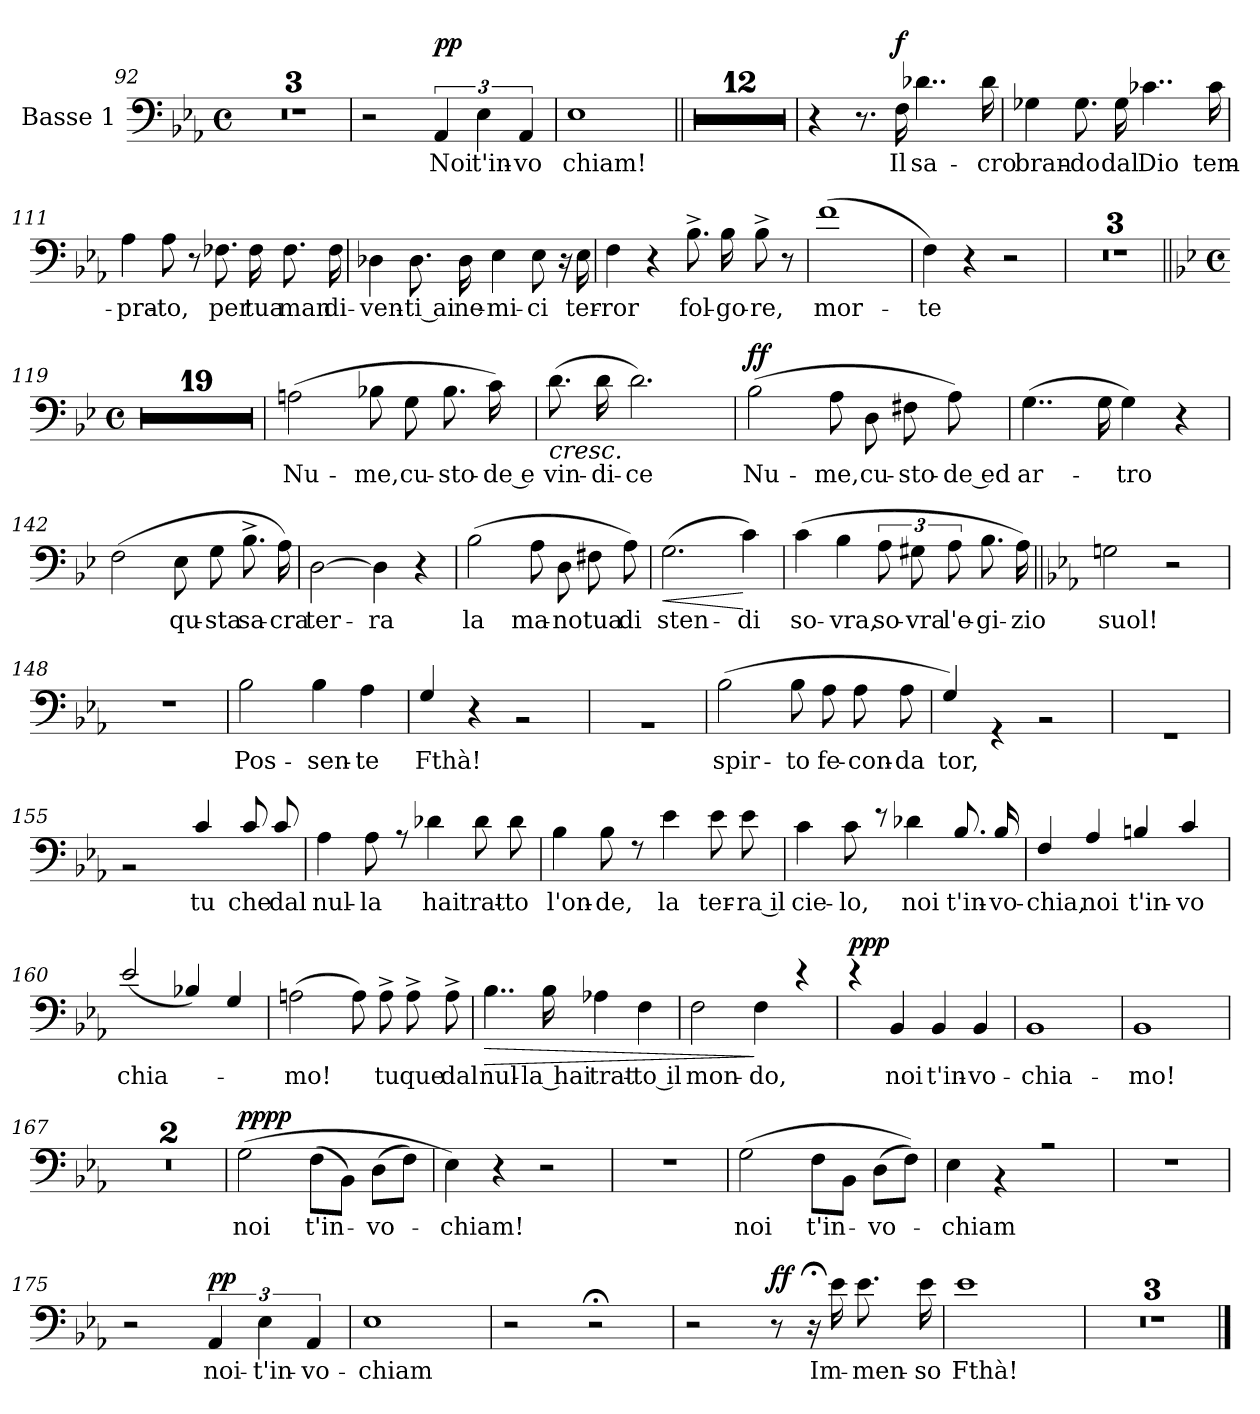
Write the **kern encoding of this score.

**kern	**text	**dynam
*part1	*part1	*part1
*staff1	*staff1	*staff1
*I"Basse 1	*	*
*I'B1	*	*
*clefF4	*	*
*k[b-e-a-]	*	*
*M4/4	*	*
*met(c)	*	*
=92	=92	=92
1r	.	.
!!LO:PB:g=z
=93	=93	=93
1r	.	.
=94	=94	=94
1r	.	.
=95	=95	=95
2r	.	.
!	!LO:LY:b:color=#0055FF	!LO:DY:a
6AA-/	Noi	pp
!	!LO:LY:b:color=#0055FF	!
6E-\	t'in-	.
!	!LO:LY:b:color=#0055FF	!
6AA-/	-vo	.
=96	=96	=96
!	!LO:LY:b:color=#0055FF	!
1E-	chiam!	.
!!LO:LB:g=z
=97||	=97||	=97||
1r	.	.
=98	=98	=98
1r	.	.
=99	=99	=99
1r	.	.
=100	=100	=100
1r	.	.
=101	=101	=101
1r	.	.
!!LO:LB:g=z
=102	=102	=102
1r	.	.
=103	=103	=103
1r	.	.
=104	=104	=104
1r	.	.
=105	=105	=105
1r	.	.
!!LO:PB:g=z
=106	=106	=106
1r	.	.
=107	=107	=107
1r	.	.
=108	=108	=108
1r	.	.
=109	=109	=109
4r	.	.
8.r	.	.
!	!LO:LY:b:color=#0055FF	!LO:DY:a
16F\	Il	f
!	!LO:LY:b:color=#0055FF	!
4..d-X\	sa-	.
!	!LO:LY:b:color=#0055FF	!
16d-\	-cro	.
!!LO:LB:g=z
=110	=110	=110
!	!LO:LY:b:color=#0055FF	!
4G-X\	bran-	.
!	!LO:LY:b:color=#0055FF	!
8.G-\	-do	.
!	!LO:LY:b:color=#0055FF	!
16G-\	dal	.
!	!LO:LY:b:color=#0055FF	!
4..c-X\	Dio	.
!	!LO:LY:b:color=#0055FF	!
16c-\	tem-	.
=111	=111	=111
!	!LO:LY:b:color=#0055FF	!
4A-\	-pra-	.
!	!LO:LY:b:color=#0055FF	!
8A-\	-to,	.
8r	.	.
!	!LO:LY:b:color=#0055FF	!
8.F-X\	per	.
!	!LO:LY:b:color=#0055FF	!
16F-\	tua	.
!	!LO:LY:b:color=#0055FF	!
8.F-\	man	.
!	!LO:LY:b:color=#0055FF	!
16F-\	di-	.
=112	=112	=112
!	!LO:LY:b:color=#0055FF	!
4D-X\	-ven-	.
!	!LO:LY:b:color=#0055FF	!
8.D-\	-ti ai	.
!	!LO:LY:b:color=#0055FF	!
16D-\	ne-	.
!	!LO:LY:b:color=#0055FF	!
4E-\	-mi-	.
!	!LO:LY:b:color=#0055FF	!
8E-\	-ci	.
16r	.	.
!	!LO:LY:b:color=#0055FF	!
16E-\	ter-	.
!!LO:LB:g=z
=113	=113	=113
!	!LO:LY:b:color=#0055FF	!
4F\	-ror	.
4r	.	.
!	!LO:LY:b:color=#0055FF	!
8.B-^\	fol-	.
!	!LO:LY:b:color=#0055FF	!
16B-\	-go-	.
!	!LO:LY:b:color=#0055FF	!
8B-^\	-re,	.
8r	.	.
=114	=114	=114
!	!LO:LY:b:color=#0055FF	!
(>1f	mor-	.
=115	=115	=115
!	!LO:LY:b:color=#0055FF	!
4F\)	-te	.
4r	.	.
2r	.	.
!!LO:PB:g=z
=116	=116	=116
1r	.	.
=117	=117	=117
1r	.	.
=118	=118	=118
1r	.	.
=119||	=119||	=119||
*k[b-e-]	*	*
*M4/4	*	*
*met(c)	*	*
1r	.	.
!!LO:LB:g=z
=120	=120	=120
1r	.	.
=121	=121	=121
1r	.	.
=122	=122	=122
1r	.	.
!!LO:LB:g=z
=123	=123	=123
1r	.	.
=124	=124	=124
1r	.	.
=125	=125	=125
1r	.	.
!!LO:LB:g=z
=126	=126	=126
1r	.	.
=127	=127	=127
1r	.	.
=128	=128	=128
1r	.	.
!!LO:PB:g=z
=129	=129	=129
1r	.	.
=130	=130	=130
1r	.	.
=131	=131	=131
1r	.	.
!!LO:LB:g=z
=132	=132	=132
1r	.	.
=133	=133	=133
1r	.	.
=134	=134	=134
1r	.	.
!!LO:LB:g=z
=135	=135	=135
1r	.	.
=136	=136	=136
1r	.	.
!!LO:PB:g=z
=137	=137	=137
1r	.	.
=138	=138	=138
!	!LO:LY:b:color=#0055FF	!
(>2An\	Nu-	.
!	!LO:LY:b:color=#0055FF	!
8B-X\	-me,	.
!	!LO:LY:b:color=#0055FF	!
8G\	cu-	.
!	!LO:LY:b:color=#0055FF	!
8.B-\	-sto-	.
!	!LO:LY:b:color=#0055FF	!
16c\)	-de e	.
!!LO:LB:g=z
=139	=139	=139
!	!LO:LY:b:color=#0055FF	!LO:HP:b
(>8.d\	vin-	<
!	!LO:LY:b:color=#0055FF	!
16d\	-di-	.
!	!LO:LY:b:color=#0055FF	!
2.d\)	-ce	.
=140	=140	=140
!	!LO:LY:b:color=#0055FF	!LO:DY:a
(>2B-\	Nu-	ff
!	!LO:LY:b:color=#0055FF	!
8A\	-me,	.
!	!LO:LY:b:color=#0055FF	!
8D\	cu-	.
!	!LO:LY:b:color=#0055FF	!
8F#X\	-sto-	.
!	!LO:LY:b:color=#0055FF	!
8A\)	-de ed	.
!!LO:PB:g=z
=141	=141	=141
!	!LO:LY:b:color=#0055FF	!
(>4..G\	ar-	.
16G\	.	.
!	!LO:LY:b:color=#0055FF	!
4G\)	-tro	.
4r	.	.
=142	=142	=142
(>2F\	.	.
!	!LO:LY:b:color=#0055FF	!
8E-\	qu-	.
!	!LO:LY:b:color=#0055FF	!
8G\	-sta	.
!	!LO:LY:b:color=#0055FF	!
8.B-^\	sa-	.
!	!LO:LY:b:color=#0055FF	!
16A\)	-cra	.
!!LO:LB:g=z
=143	=143	=143
!	!LO:LY:b:color=#0055FF	!
[2D\	ter-	.
!	!LO:LY:b:color=#0055FF	!
4D\]	-ra	.
4r	.	.
=144	=144	=144
!	!LO:LY:b:color=#0055FF	!
(>2B-\	la	.
!	!LO:LY:b:color=#0055FF	!
8A\	ma-	.
!	!LO:LY:b:color=#0055FF	!
8D\	-no	.
!	!LO:LY:b:color=#0055FF	!
8F#X\	tua	.
!	!LO:LY:b:color=#0055FF	!
8A\)	di	.
!!LO:PB:g=z
=145	=145	=145
!	!LO:LY:b:color=#0055FF	!LO:HP:b
(>2.G\	sten-	<
!	!LO:LY:b:color=#0055FF	!
4c\)	-di	[
=146	=146	=146
!	!LO:LY:b:color=#0055FF	!
(>4c\	so-	.
!	!LO:LY:b:color=#0055FF	!
4B-\	-vra,	.
!	!LO:LY:b:color=#0055FF	!
12A\	so-	.
!	!LO:LY:b:color=#0055FF	!
12G#X\	-vra	.
!	!LO:LY:b:color=#0055FF	!
12A\	l'e-	.
!	!LO:LY:b:color=#0055FF	!
8.B-\	-gi-	.
!	!LO:LY:b:color=#0055FF	!
16A\)	-zio	.
!!LO:LB:g=z
=147||	=147||	=147||
*k[b-e-a-]	*	*
!	!LO:LY:b:color=#0055FF	!
2Gn\	suol!	.
2r	.	.
=148	=148	=148
1r	.	.
=149	=149	=149
!	!LO:LY:b:color=#0055FF	!
2B-\	Pos-	.
!	!LO:LY:b:color=#0055FF	!
4B-\	-sen-	.
!	!LO:LY:b:color=#0055FF	!
4A-\	te	.
!!LO:PB:g=z
=150	=150	=150
!	!LO:LY:b:color=#0055FF	!
4G/	Fthà!	.
4r	.	.
2rBB	.	.
=151	=151	=151
1rBB	.	.
=152	=152	=152
!	!LO:LY:b:color=#0055FF	!
(>2B-\	spir-	.
!	!LO:LY:b:color=#0055FF	!
8B-\	-to	.
!	!LO:LY:b:color=#0055FF	!
8A-\	fe-	.
!	!LO:LY:b:color=#0055FF	!
8A-\	-con-	.
!	!LO:LY:b:color=#0055FF	!
8A-\	-da	.
!!LO:LB:g=z
=153	=153	=153
!	!LO:LY:b:color=#0055FF	!
4G/)	tor,	.
4rGG	.	.
2rBB	.	.
=154	=154	=154
*^	*	*
1rGG	1r	.	.
*v	*v	*	*
=155	=155	=155
2rBB	.	.
!	!LO:LY:b:color=#0055FF	!
4c/	tu	.
!	!LO:LY:b:color=#0055FF	!
8c/	che	.
!	!LO:LY:b:color=#0055FF	!
8c/	dal	.
!!LO:PB:g=z
=156	=156	=156
!	!LO:LY:b:color=#0055FF	!
4A-\	nul-	.
!	!LO:LY:b:color=#0055FF	!
8A-\	-la	.
8rA	.	.
!	!LO:LY:b:color=#0055FF	!
4d-X\	hai	.
!	!LO:LY:b:color=#0055FF	!
8d-\	trat-	.
!	!LO:LY:b:color=#0055FF	!
8d-\	-to	.
=157	=157	=157
!	!LO:LY:b:color=#0055FF	!
4B-\	l'on-	.
!	!LO:LY:b:color=#0055FF	!
8B-\	-de,	.
8rF	.	.
!	!LO:LY:b:color=#0055FF	!
4e-\	la	.
!	!LO:LY:b:color=#0055FF	!
8e-\	ter-	.
!	!LO:LY:b:color=#0055FF	!
8e-\	-ra il	.
!!LO:LB:g=z
=158	=158	=158
!	!LO:LY:b:color=#0055FF	!
4c\	cie-	.
!	!LO:LY:b:color=#0055FF	!
8c\	-lo,	.
8re	.	.
!	!LO:LY:b:color=#0055FF	!
4d-X\	noi	.
!	!LO:LY:b:color=#0055FF	!
8.B-/	t'in-	.
!	!LO:LY:b:color=#0055FF	!
16B-/	-vo-	.
=159	=159	=159
!	!LO:LY:b:color=#0055FF	!
4F/	-chia,	.
!	!LO:LY:b:color=#0055FF	!
4A-/	noi	.
!	!LO:LY:b:color=#0055FF	!
4Bn/	t'in-	.
!	!LO:LY:b:color=#0055FF	!
4c/	-vo	.
=160	=160	=160
!	!LO:LY:b:color=#0055FF	!
(>2e-/	chia-	.
4B-X/)	.	.
4G/	.	.
!!LO:PB:g=z
=161	=161	=161
!	!LO:LY:b:color=#0055FF	!
(>2An\	-mo!	.
8A\)	.	.
!	!LO:LY:b:color=#0055FF	!
8A^\	tu	.
!	!LO:LY:b:color=#0055FF	!
8A^\	que	.
!	!LO:LY:b:color=#0055FF	!
8A^\	dal	.
.	.	[
=162	=162	=162
!	!LO:LY:b:color=#0055FF	!LO:HP:b
4..B-\	nul-	>
!	!LO:LY:b:color=#0055FF	!
16B-\	-la hai	.
!	!LO:LY:b:color=#0055FF	!
4A-X\	trat-	.
!	!LO:LY:b:color=#0055FF	!
4F\	to il	.
=163	=163	=163
!	!LO:LY:b:color=#0055FF	!
2F\	mon-	.
!	!LO:LY:b:color=#0055FF	!
4F\	-do,	]
4re	.	.
=164	=164	=164
!	!	!LO:DY:a
4re	.	ppp
!	!LO:LY:b:color=#0055FF	!
4BB-/	noi	.
!	!LO:LY:b:color=#0055FF	!
4BB-/	t'in-	.
!	!LO:LY:b:color=#0055FF	!
4BB-/	-vo-	.
!!LO:LB:g=z
=165	=165	=165
!	!LO:LY:b:color=#0055FF	!
1BB-	-chia-	.
=166	=166	=166
!	!LO:LY:b:color=#0055FF	!
1BB-	-mo!	.
=167	=167	=167
1r	.	.
=168	=168	=168
1r	.	.
!!LO:PB:g=z
=169	=169	=169
!	!LO:LY:b:color=#0055FF	!LO:DY:a
(>2G\	noi	pppp
!	!LO:LY:b:color=#0055FF	!
(>8F\L	t'in-	.
8BB-\J)	.	.
!	!LO:LY:b:color=#0055FF	!
(>8D\L	-vo-	.
8F\J)	.	.
=170	=170	=170
!	!LO:LY:b:color=#0055FF	!
4E-\)	-chiam!	.
4r	.	.
2r	.	.
=171	=171	=171
1r	.	.
=172	=172	=172
!	!LO:LY:b:color=#0055FF	!
(>2G\	noi	.
!	!LO:LY:b:color=#0055FF	!
8F\L	t'in-	.
8BB-\J	.	.
!	!LO:LY:b:color=#0055FF	!
(>8D\L	-vo-	.
8F\J))	.	.
!!LO:LB:g=z
=173	=173	=173
!	!LO:LY:b:color=#0055FF	!
4E-\	-chiam	.
4rBB	.	.
2rA	.	.
=174	=174	=174
1r	.	.
=175	=175	=175
2r	.	.
!	!LO:LY:b:color=#0055FF	!LO:DY:a
6AA-/	noi-	pp
!	!LO:LY:b:color=#0055FF	!
6E-\	-t'in-	.
!	!LO:LY:b:color=#0055FF	!
6AA-/	-vo-	.
!!LO:PB:g=z
=176	=176	=176
!	!LO:LY:b:color=#0055FF	!
1E-	-chiam	.
=177	=177	=177
2r	.	.
2r;<	.	.
=178	=178	=178
2r	.	.
!	!	!LO:DY:a
8r	.	ff
16r;<	.	.
!	!LO:LY:b:color=#0055FF	!
16e-\	Im-	.
!	!LO:LY:b:color=#0055FF	!
8.e-\	-men-	.
!	!LO:LY:b:color=#0055FF	!
16e-\	-so	.
!!LO:LB:g=z
=179	=179	=179
!	!LO:LY:b:color=#0055FF	!
1e-	Fthà!	.
=180	=180	=180
1r	.	.
=181	=181	=181
1r	.	.
=182	=182	=182
1r;<	.	.
==	==	==
*-	*-	*-
